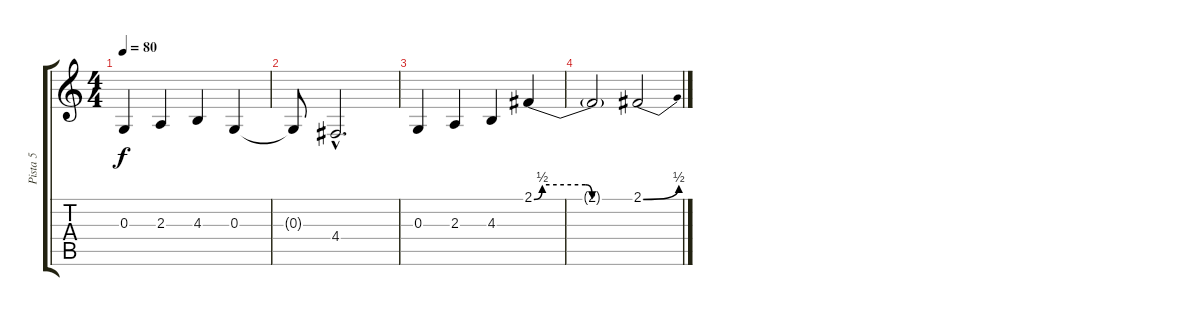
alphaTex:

\track ("Pista 5" "Pista 5") {instrument altosax}
\staff {score tabs}
\tuning (E4 B3 G3 D3 A2 E2) {hide}
\ts (4 4)
\tempo 80
\clef g2
\ks c
0.3.4{dy f} 2.3.4 4.3.4 0.3.4 |
0.3{t}.8 4.4{hac}.2{d} |
0.3.4 2.3.4 4.3.4 2.1{be (custom 0 0 5 2 31 2 35 0 45 0 60 0)}.4 |
2.1{t}.2 2.1{be (bend 0 0 60 2)}.2
